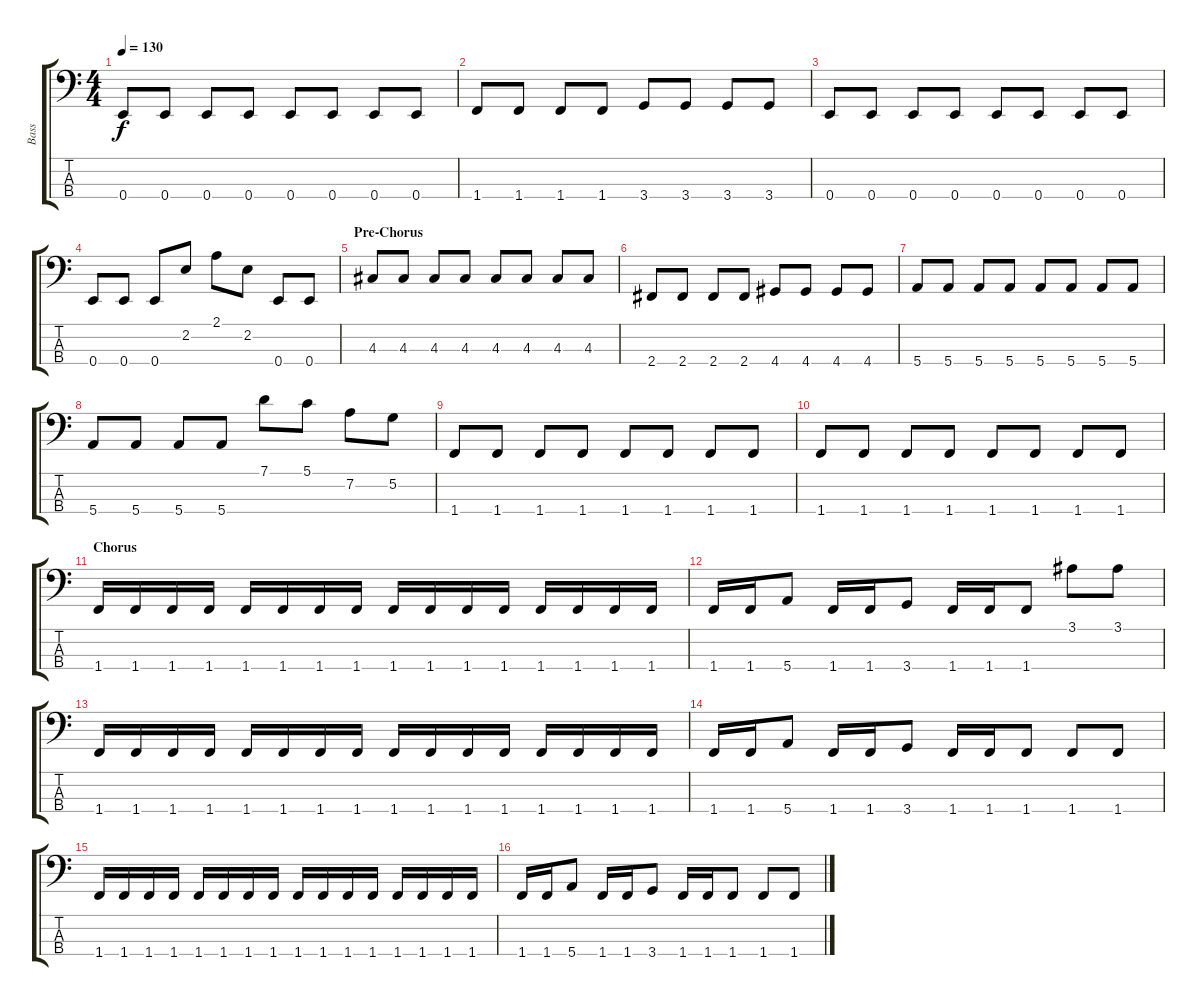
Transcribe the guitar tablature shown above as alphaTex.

\track ("Bass" "Bass") {instrument electricbassfinger}
\staff {score tabs}
\tuning (G2 D2 A1 E1) {hide}
\ts (4 4)
\tempo 130
\clef f4
\ks c
0.4.8{dy f} 0.4.8 0.4.8 0.4.8 0.4.8 0.4.8 0.4.8 0.4.8 |
1.4.8 1.4.8 1.4.8 1.4.8 3.4.8 3.4.8 3.4.8 3.4.8 |
0.4.8 0.4.8 0.4.8 0.4.8 0.4.8 0.4.8 0.4.8 0.4.8 |
0.4.8 0.4.8 0.4.8 2.2.8 2.1.8 2.2.8 0.4.8 0.4.8 |
\section ("" "Pre-Chorus")
4.3.8 4.3.8 4.3.8 4.3.8 4.3.8 4.3.8 4.3.8 4.3.8 |
2.4.8 2.4.8 2.4.8 2.4.8 4.4.8 4.4.8 4.4.8 4.4.8 |
5.4.8 5.4.8 5.4.8 5.4.8 5.4.8 5.4.8 5.4.8 5.4.8 |
5.4.8 5.4.8 5.4.8 5.4.8 7.1.8 5.1.8 7.2.8 5.2.8 |
1.4.8 1.4.8 1.4.8 1.4.8 1.4.8 1.4.8 1.4.8 1.4.8 |
1.4.8 1.4.8 1.4.8 1.4.8 1.4.8 1.4.8 1.4.8 1.4.8 |
\section ("" "Chorus")
1.4.16 1.4.16 1.4.16 1.4.16 1.4.16 1.4.16 1.4.16 1.4.16 1.4.16 1.4.16 1.4.16 1.4.16 1.4.16 1.4.16 1.4.16 1.4.16 |
1.4.16 1.4.16 5.4.8 1.4.16 1.4.16 3.4.8 1.4.16 1.4.16 1.4.8 3.1.8 3.1.8 |
1.4.16 1.4.16 1.4.16 1.4.16 1.4.16 1.4.16 1.4.16 1.4.16 1.4.16 1.4.16 1.4.16 1.4.16 1.4.16 1.4.16 1.4.16 1.4.16 |
1.4.16 1.4.16 5.4.8 1.4.16 1.4.16 3.4.8 1.4.16 1.4.16 1.4.8 1.4.8 1.4.8 |
1.4.16 1.4.16 1.4.16 1.4.16 1.4.16 1.4.16 1.4.16 1.4.16 1.4.16 1.4.16 1.4.16 1.4.16 1.4.16 1.4.16 1.4.16 1.4.16 |
1.4.16 1.4.16 5.4.8 1.4.16 1.4.16 3.4.8 1.4.16 1.4.16 1.4.8 1.4.8 1.4.8
